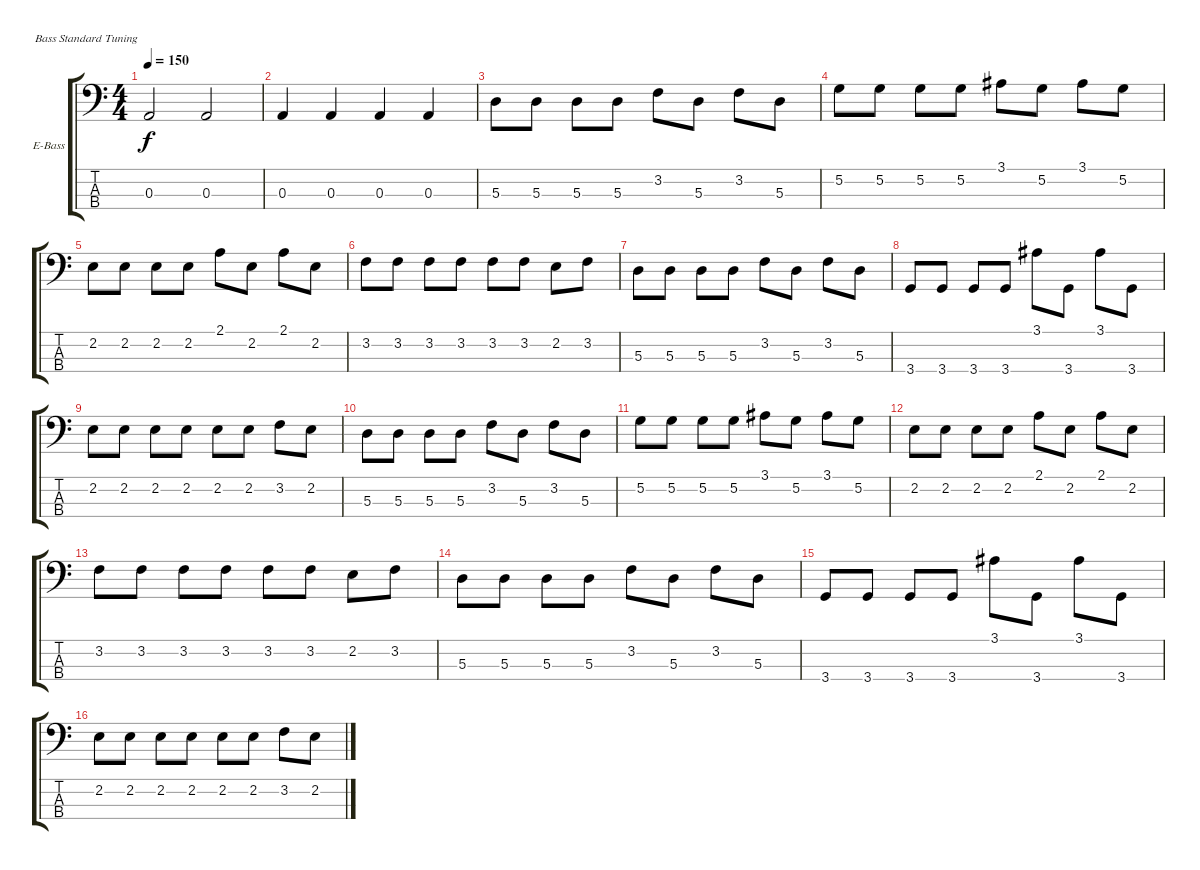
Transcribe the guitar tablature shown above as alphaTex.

\bracketExtendMode groupsimilarinstruments
\firstSystemTrackNameOrientation horizontal
\otherSystemsTrackNameOrientation horizontal
\track ("Bass" "E-Bass") {instrument electricbassfinger}
\staff {score tabs}
\tuning (G2 D2 A1 E1)
\ts (4 4)
\tempo 150
\clef f4
\ks c
0.3.2{dy f} 0.3.2 |
0.3.4 0.3.4 0.3.4 0.3.4 |
5.3.8 5.3.8 5.3.8 5.3.8 3.2.8 5.3.8 3.2.8 5.3.8 |
5.2.8 5.2.8 5.2.8 5.2.8 3.1.8 5.2.8 3.1.8 5.2.8 |
2.2.8 2.2.8 2.2.8 2.2.8 2.1.8 2.2.8 2.1.8 2.2.8 |
3.2.8 3.2.8 3.2.8 3.2.8 3.2.8 3.2.8 2.2.8 3.2.8 |
5.3.8 5.3.8 5.3.8 5.3.8 3.2.8 5.3.8 3.2.8 5.3.8 |
3.4.8 3.4.8 3.4.8 3.4.8 3.1.8 3.4.8 3.1.8 3.4.8 |
2.2.8 2.2.8 2.2.8 2.2.8 2.2.8 2.2.8 3.2.8 2.2.8 |
5.3.8 5.3.8 5.3.8 5.3.8 3.2.8 5.3.8 3.2.8 5.3.8 |
5.2.8 5.2.8 5.2.8 5.2.8 3.1.8 5.2.8 3.1.8 5.2.8 |
2.2.8 2.2.8 2.2.8 2.2.8 2.1.8 2.2.8 2.1.8 2.2.8 |
3.2.8 3.2.8 3.2.8 3.2.8 3.2.8 3.2.8 2.2.8 3.2.8 |
5.3.8 5.3.8 5.3.8 5.3.8 3.2.8 5.3.8 3.2.8 5.3.8 |
3.4.8 3.4.8 3.4.8 3.4.8 3.1.8 3.4.8 3.1.8 3.4.8 |
2.2.8 2.2.8 2.2.8 2.2.8 2.2.8 2.2.8 3.2.8 2.2.8
